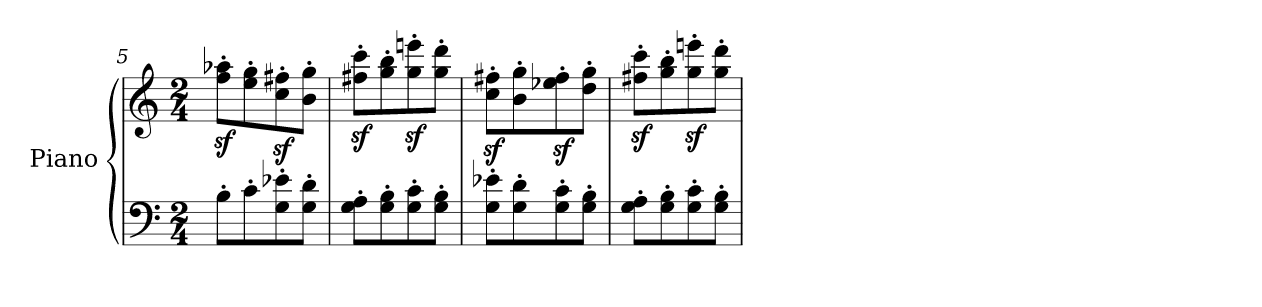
**kern	**kern
*part1	*part1
*staff2	*staff1
*I"Piano	*
*I'Pno.	*
*clefF4	*clefG2
*k[]	*k[]
*M2/4	*M2/4
=5	=5
8B'\L	8ff\z<' 8aa-X\z<'L
8c'\	8ee\' 8gg\'
8G\' 8e-X\'	8cc\z<' 8ff#X\z<'
8G\' 8d\'J	8b\' 8gg\'J
=6	=6
8G\' 8A\'L	8ff#X\z<' 8ccc\z<'L
8G\' 8B\'	8gg\' 8bb\'
8G\' 8c\'	8gg\z<' 8eeen\z<'
8G\' 8B\'J	8gg\' 8ddd\'J
=7	=7
8G\' 8e-X\'L	8cc\z<' 8ff#X\z<'L
8G\' 8d\'	8b\' 8gg\'
8G\' 8c\'	8ee-X\z<' 8ff#\z<'
8G\' 8B\'J	8dd\' 8gg\'J
=8	=8
8G\' 8A\'L	8ff#X\z<' 8ccc\z<'L
8G\' 8B\'	8gg\' 8bb\'
8G\' 8c\'	8gg\z<' 8eeen\z<'
8G\' 8B\'J	8gg\' 8ddd\'J
=	=
*-	*-
